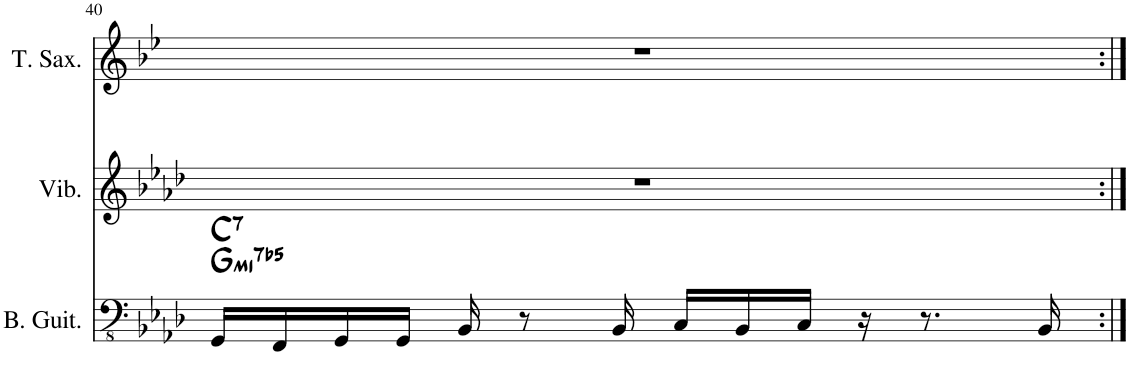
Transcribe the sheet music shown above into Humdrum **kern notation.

**kern	**harte	**kern	**kern
*part3	*part3	*part2	*part1
*staff3	*	*staff2	*staff1
*I"Bass Guitar	*	*I"Vibraphone	*I"Tenor Saxophone
*I'B. Guit.	*	*I'Vib.	*I'T. Sax.
!!LO:PB:g=z
*clefFv4	*	*clefG2	*clefG2
*	*	*	*Trd8c14
*k[b-e-a-d-]	*	*k[b-e-a-d-]	*k[b-e-]
*M4/4	*	*M4/4	*M4/4
=40	=40	=40	=40
!	!LO:H:n=1:kt=m7b5	!	!
!	!LO:H:n=2:kt=7	!	!
16GGG/LL	G:hdim7 C:7	1r	1r
16FFF/	.	.	.
16GGG/	.	.	.
16GGG/JJ	.	.	.
16BBB-/	.	.	.
8r	.	.	.
16BBB-/	.	.	.
16CC/LL	.	.	.
16BBB-/	.	.	.
16CC/JJ	.	.	.
16r	.	.	.
8.r	.	.	.
16BBB-/	.	.	.
=:|!	=:|!	=:|!	=:|!
*-	*-	*-	*-
